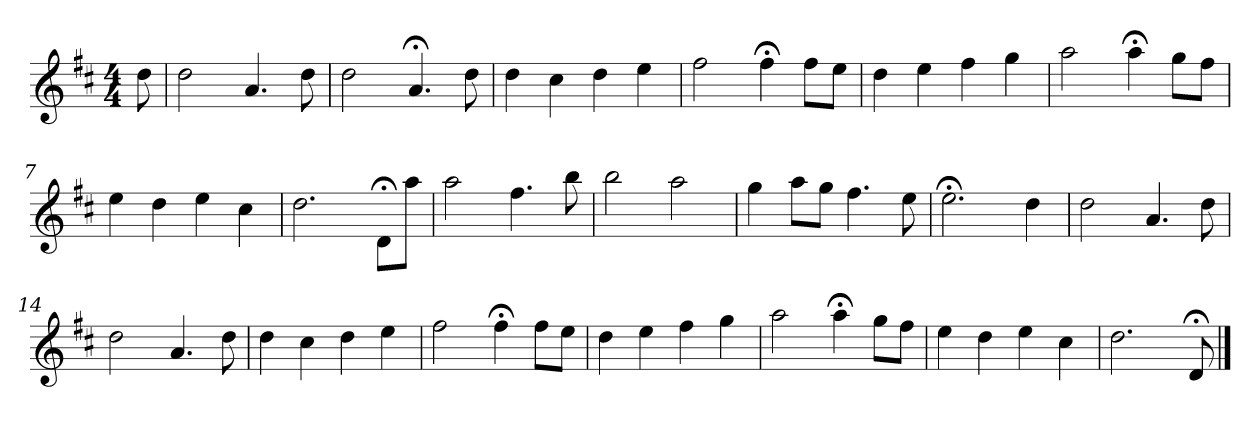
**kern
*part1
*staff1
*k[f#c#]
*D:
*M4/4
*MM120
=
8dd
=1
2dd
4.a
8dd
=2
2dd
4.a;<
8dd
=3
4dd
4cc#
4dd
4ee
=4
2ff#
4ff#;<
8ff#L
8eeJ
=5
4dd
4ee
4ff#
4gg
=6
2aa
4aa;<
8ggL
8ff#J
=7
4ee
4dd
4ee
4cc#
=8
2.dd
8d;<L
8aaJ
=9
2aa
4.ff#
8bb
=10
2bb
2aa
=11
4gg
8aaL
8ggJ
4.ff#
8ee
=12
2.ee;<
4dd
=13
2dd
4.a
8dd
=14
2dd
4.a
8dd
=15
4dd
4cc#
4dd
4ee
=16
2ff#
4ff#;<
8ff#L
8eeJ
=17
4dd
4ee
4ff#
4gg
=18
2aa
4aa;<
8ggL
8ff#J
=19
4ee
4dd
4ee
4cc#
=20
2.dd
8d;<
==
*-
